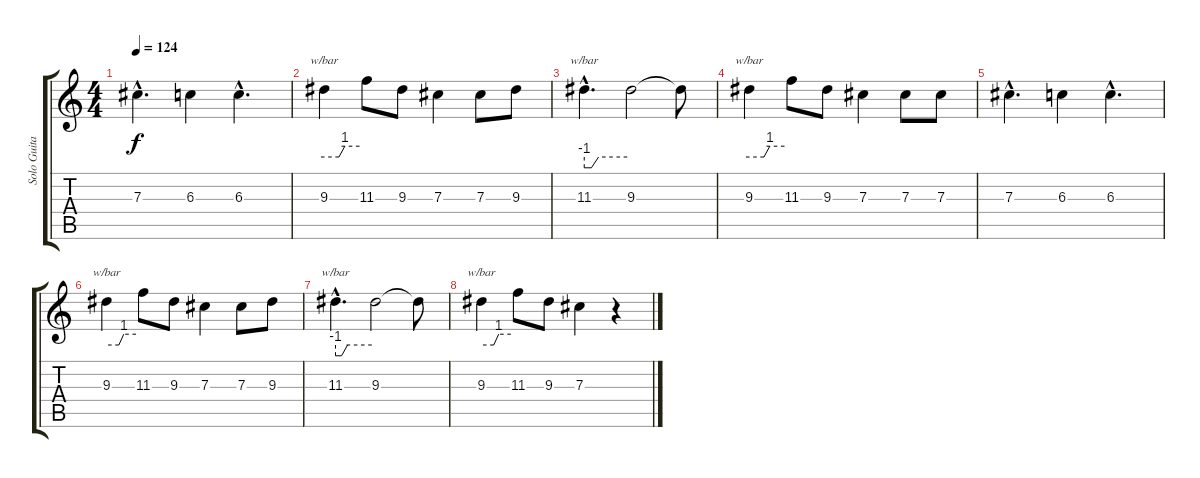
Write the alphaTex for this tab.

\track ("Solo Guitar" "Solo Guita") {instrument distortionguitar}
\staff {score tabs}
\tuning (Eb4 Bb3 Gb3 Db3 Ab2 Eb2) {hide}
\ts (4 4)
\tempo 124
\clef g2
\ks c
7.3{hac}.4{d dy f} 6.3.4 6.3{hac}.4{d} |
9.3.4{tbe (custom default 0 0 25 0 35 4 60 4) volume 12} 11.3.8 9.3.8 7.3.4 7.3.8 9.3.8 |
11.3{hac}.4{d tbe (custom default 0 -4 10 -4 20 0 60 0) volume 10} 9.3.2 9.3{t}.8 |
9.3.4{tbe (custom default 0 0 25 0 35 4 60 4) volume 8} 11.3.8 9.3.8 7.3.4 7.3.8 7.3.8 |
7.3{hac}.4{d volume 6} 6.3.4 6.3{hac}.4{d} |
9.3.4{tbe (custom default 0 0 25 0 35 4 60 4) volume 4} 11.3.8 9.3.8 7.3.4 7.3.8 9.3.8 |
11.3{hac}.4{d tbe (custom default 0 -4 10 -4 20 0 60 0) volume 2} 9.3.2 9.3{t}.8 |
9.3.4{tbe (custom default 0 0 25 0 35 4 60 4) volume 0} 11.3.8 9.3.8 7.3.4 r.4
